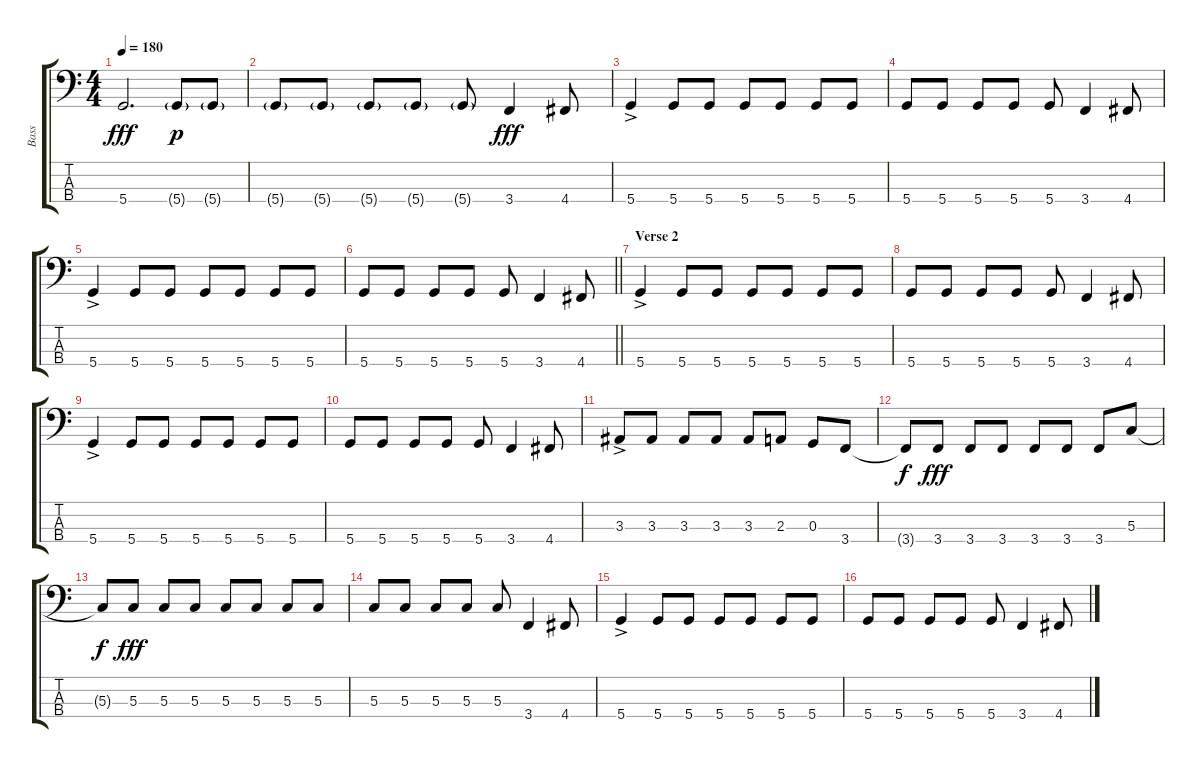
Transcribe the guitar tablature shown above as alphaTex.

\track ("Bass" "Bass") {instrument electricbasspick}
\staff {score tabs}
\tuning (F2 C2 G1 D1) {hide}
\ts (4 4)
\tempo 180
\clef f4
\ks c
5.4.2{d dy fff} 5.4{g}.8{dy p} 5.4{g}.8 |
5.4{g}.8 5.4{g}.8 5.4{g}.8 5.4{g}.8 5.4{g}.8 3.4.4{dy fff} 4.4.8 |
5.4{ac}.4 5.4.8 5.4.8 5.4.8 5.4.8 5.4.8 5.4.8 |
5.4.8 5.4.8 5.4.8 5.4.8 5.4.8 3.4.4 4.4.8 |
5.4{ac}.4 5.4.8 5.4.8 5.4.8 5.4.8 5.4.8 5.4.8 |
\barLineRight lightlight
5.4.8 5.4.8 5.4.8 5.4.8 5.4.8 3.4.4 4.4.8 |
\section ("" "Verse 2")
5.4{ac}.4 5.4.8 5.4.8 5.4.8 5.4.8 5.4.8 5.4.8 |
5.4.8 5.4.8 5.4.8 5.4.8 5.4.8 3.4.4 4.4.8 |
5.4{ac}.4 5.4.8 5.4.8 5.4.8 5.4.8 5.4.8 5.4.8 |
5.4.8 5.4.8 5.4.8 5.4.8 5.4.8 3.4.4 4.4.8 |
3.3{ac}.8 3.3.8 3.3.8 3.3.8 3.3.8 2.3.8 0.3.8 3.4.8 |
3.4{t}.8{dy f} 3.4.8{dy fff} 3.4.8 3.4.8 3.4.8 3.4.8 3.4.8 5.3.8 |
5.3{t}.8{dy f} 5.3.8{dy fff} 5.3.8 5.3.8 5.3.8 5.3.8 5.3.8 5.3.8 |
5.3.8 5.3.8 5.3.8 5.3.8 5.3.8 3.4.4 4.4.8 |
5.4{ac}.4 5.4.8 5.4.8 5.4.8 5.4.8 5.4.8 5.4.8 |
5.4.8 5.4.8 5.4.8 5.4.8 5.4.8 3.4.4 4.4.8
